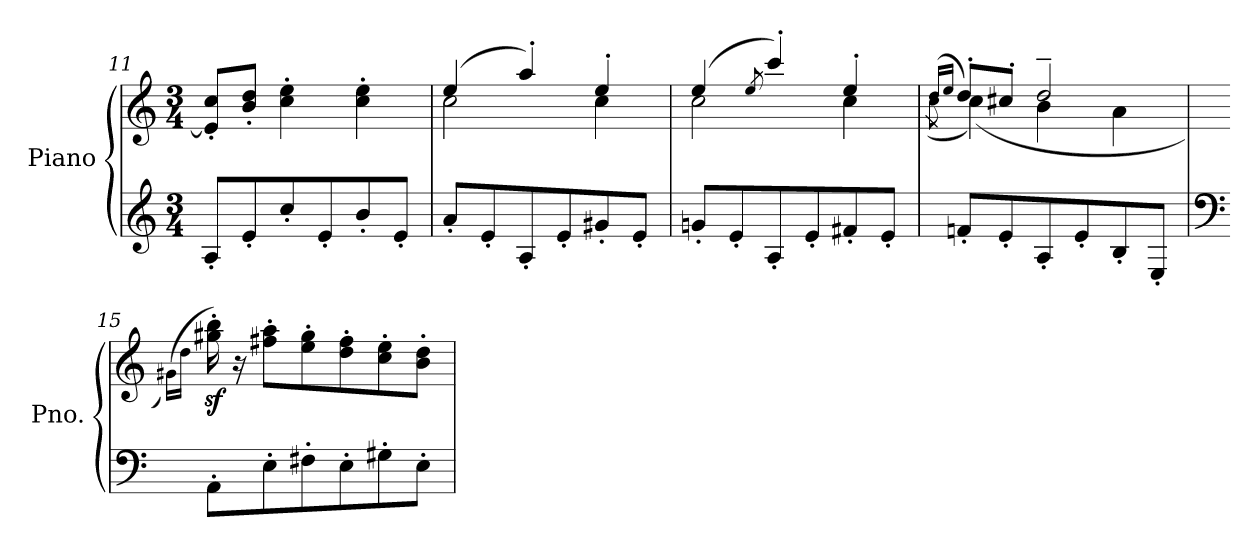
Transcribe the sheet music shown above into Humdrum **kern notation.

**kern	**kern
*part1	*part1
*staff2	*staff1
*I"Piano	*
*I'Pno.	*
*clefG2	*clefG2
*k[]	*k[]
*M3/4	*M3/4
=11	=11
8A'/L	8e/]' 8cc/'L
8e'/	8b/' 8dd/'J
8cc'/	4cc\' 4ee\'
8e'/	.
8b'/	4cc\' 4ee\'
8e'/J	.
=12	=12
*	*^
8a'/L	(>4ee/	2cc\
8e'/	.	.
8A'/	4aa'/)	.
8e'/	.	.
8g#X'/	4ee'/	4cc\
8e'/J	.	.
=13	=13	=13
8gn'/L	(>4ee/	2cc\
8e'/	.	.
.	8qee/	.
8A'/	4ccc'/)	.
8e'/	.	.
8f#X'/	4ee'/	4cc\
8e'/J	.	.
!!LO:LB:g=z	!!
=14	=14	=14
.	(>16qdd/LL	.
.	16qee/JJ	(<8qcc\
8fn'/L	8dd'/L)	(<4cc\)
8e'/	8cc#X'/J	.
8A'/	2dd~/	4b\
8e'/	.	.
8B'/	.	4a\
8E'/J	.	.
*	*v	*v
=15	=15
*clefF4	*
.	(>16qg#X\LL)
.	16qdd\JJ
8AA'\L	16gg#X\z>' 16bb\z>')
.	16r
8E'\	8ff#X\' 8aa\'L
8F#X'\	8ee\' 8gg#\'
8E'\	8dd\' 8ff#\'
8G#X'\	8cc\' 8ee\'
8E'\J	8b\' 8dd\'J
=	=
*-	*-
